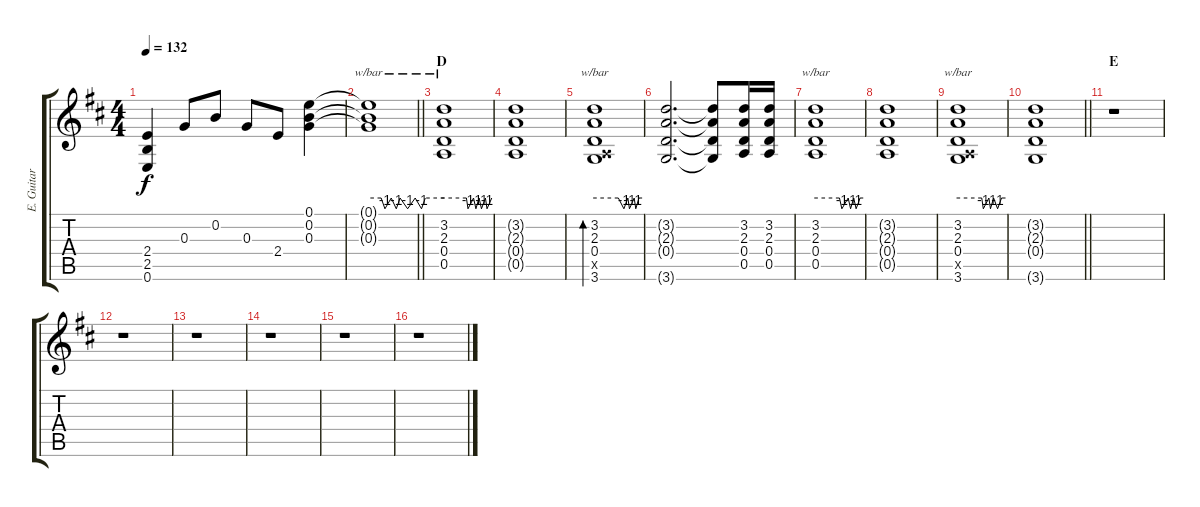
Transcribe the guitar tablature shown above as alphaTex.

\track ("E. Guitar II" "E. Guitar ") {instrument overdrivenguitar}
\staff {score tabs}
\tuning (E4 B3 G3 D3 A2 E2) {hide}
\ts (4 4)
\tempo 132
\clef g2
\ks d
(2.4 2.5 0.6).4{dy f} 0.3.8 0.2.8 0.3.8 2.4.8 (0.1 0.2 0.3).4 |
\barLineRight lightlight
(0.1{t} 0.2{t} 0.3{t}).1{tbe (custom default 0 0 10 0 13 -4 18 0 22 -4 25 0 31 -4 37 0 42 -4 45 0 60 0)} |
\section ("" "D")
(3.2 2.3 0.4 0.5).1{tbe (custom default 0 0 28 0 30 -4 37 0 40 -4 44 0 47 -4 52 0 54 -4 60 0)} |
(3.2{t} 2.3{t} 0.4{t} 0.5{t}).1 |
(3.2 2.3 0.4 0.5{x} 3.6).1{tbe (custom default 0 0 30 0 37 -4 42 0 44 -4 50 0 52 -4 56 0 60 0) bd 240} |
(3.2{t} 2.3{t} 0.4{t} 3.6{t}).2{d} (3.2{t} 2.3{t} 0.4{t} 3.6{t}).8 (3.2 2.3 0.4 0.5).16 (3.2 2.3 0.4 0.5).16 |
(3.2 2.3 0.4 0.5).1{tbe (custom default 0 0 30 0 33 -4 41 0 44 -4 48 0 51 -4 56 0 60 0)} |
(3.2{t} 2.3{t} 0.4{t} 0.5{t}).1 |
(3.2 2.3 0.4 0.5{x} 3.6).1{tbe (custom default 0 0 30 0 32 -4 39 0 41 -4 45 0 50 -4 55 0 60 0)} |
\barLineRight lightlight
(3.2{t} 2.3{t} 0.4{t} 3.6{t}).1 |
\section ("" "E")
r.1 |
r.1 |
r.1 |
r.1 |
r.1 |
r.1
